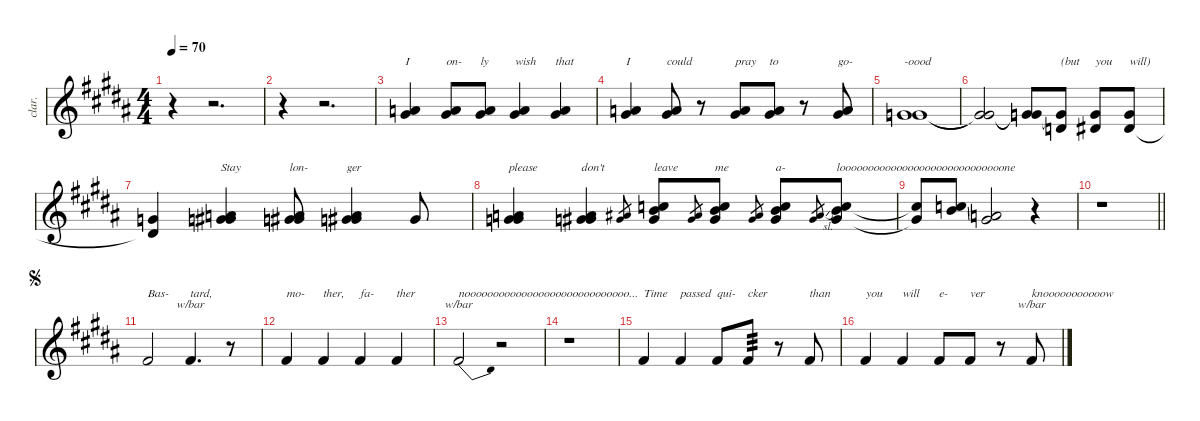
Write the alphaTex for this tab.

\defaultSystemsLayout 4
\hideDynamics
\bracketExtendMode nobrackets
\otherSystemsTrackNameOrientation horizontal
\track ("Voice" "clar.") {mute instrument clarinet}
\staff {score}
\tuning (E4 C4 G3 C3 G2 B1)
\ts (4 4)
\tempo 70
\clef g2
\ks b
r.4{dy f beam Down} r.2{d beam Down} |
r.4{beam Down} r.2{d beam Down} |
(5.1{acc forcenatural} 8.2{acc #}).4{txt "I" dy mp beam Up} (5.1{acc forcenatural} 8.2{acc #}).8{txt "on-" beam Up} (5.1{acc forcenatural} 8.2{acc #}).8{txt "ly" beam Up} (5.1{acc forcenatural} 8.2{acc #}).4{txt "wish" beam Up} (5.1{acc forcenatural} 8.2{acc #}).4{txt "that" beam Up} |
(5.1{acc forcenatural} 8.2{acc #}).4{txt "I" beam Up} (5.1{acc forcenatural} 8.2{acc #}).8{txt "could" beam Up} r.8{beam Up} (5.1{acc forcenatural} 8.2{acc #}).8{txt "pray" beam Up} (5.1{acc forcenatural} 8.2{acc #}).8{txt "to" beam Up} r.8{beam Up} (5.1{acc forcenatural} 8.2{acc #}).8{txt "go-" beam Up} |
(3.1{acc forcenatural} 7.2{acc forcenatural}).1{txt "-oood" beam Up} |
(3.1{t acc forcenatural} 7.2{t acc forcenatural}).2{dy f beam Up} (3.1{t acc forcenatural} 7.2{t acc forcenatural}).8{beam Up} (2.2{acc forcenatural} 3.1{t acc forcenatural}).8{txt "(but" beam Up} (3.2{acc #} 3.1{acc forcenatural}).8{txt "you" beam Up} (3.2{acc #} 3.1{acc forcenatural}).8{txt "will)" beam Up} |
(3.2{t acc #} 3.1{acc forcenatural}).4{beam Up} (9.2{acc forcenatural} 13.3{acc #} 3.1{acc forcenatural}).4{txt "Stay" dy mp beam Up} (9.2{acc forcenatural} 13.3{acc #} 3.1{acc forcenatural}).8{txt "lon-" beam Up} (9.2{acc forcenatural} 13.3{acc #} 3.1{acc forcenatural}).4{txt "ger" beam Up} 3.1{acc forcenatural}.8{dy mf beam Up} |
(9.2{acc forcenatural} 13.3{acc #} 3.1{acc forcenatural}).4{txt "please" dy mp beam Up} (9.2{acc forcenatural} 13.3{acc #} 3.1{acc forcenatural}).4{txt "don't" beam Up} (15.3{acc #} 3.1{acc forcenatural}).8{gr dy mf beam Up} (12.2{acc forcenatural} 16.3{acc forcenatural} 3.1{acc forcenatural}).8{txt "leave" dy mp beam Up} (15.3{acc #} 3.1{acc forcenatural}).8{gr dy mf beam Up} (12.2{acc forcenatural} 16.3{acc forcenatural} 3.1{acc forcenatural}).8{txt "me" dy mp beam Up} (15.3{acc #} 3.1{acc forcenatural}).8{gr dy mf beam Up} (12.2{acc forcenatural} 16.3{acc forcenatural} 3.1{acc forcenatural}).8{txt "a-" dy mp beam Up} (15.3{sl acc #} 3.1{acc forcenatural}).8{gr dy mf beam Up} (12.2{acc forcenatural} 16.3{acc forcenatural} 3.1{acc forcenatural}).8{txt "looooooooooooooooooooooooooooone" dy mp beam Up} |
(3.1{t acc forcenatural} 12.2{t acc forcenatural}).8{dy f beam Up} (12.2{ss acc forcenatural} 16.3{ss acc forcenatural}).8{dy mp beam Up} (9.2{acc forcenatural} 13.3{acc #}).2{beam Up} r.4{beam Up} |
\barLineRight lightlight
r.1{beam Down} |
\jump segno
2.1{acc #}.2{txt "Bas-" dy f beam Up} 2.1{acc #}.4{d tbe (custom default 0 0 30 0 30 0 60 -4) txt "tard," beam Up} r.8{beam Up} |
2.1{acc #}.4{txt "mo-" beam Up} 2.1{acc #}.4{txt "ther," beam Up} 2.1{acc #}.4{txt "fa-" beam Up} 2.1{acc #}.4{txt "ther" beam Up} |
2.1{acc #}.2{tbe (dive default 0 0 60 -6) txt "nooooooooooooooooooooooooooooo..." beam Up} r.2{beam Up} |
r.1{beam Down} |
2.1{acc #}.4{txt "Time" beam Up} 2.1{acc #}.4{txt "passed" beam Up} 2.1{acc #}.8{txt "qui-" beam Up} 2.1{acc #}.8{txt "cker" tp 3 beam Up} r.8{beam Up} 2.1{acc #}.8{txt "than" beam Up} |
2.1{acc #}.4{txt "you" beam Up} 2.1{acc #}.4{txt "will" beam Up} 2.1{acc #}.8{txt "e-" beam Up} 2.1{acc #}.8{txt "ver" beam Up} r.8{beam Up} 2.1{acc #}.8{tbe (hold default 0 0 60 0) txt "knooooooooooow" beam Up}
